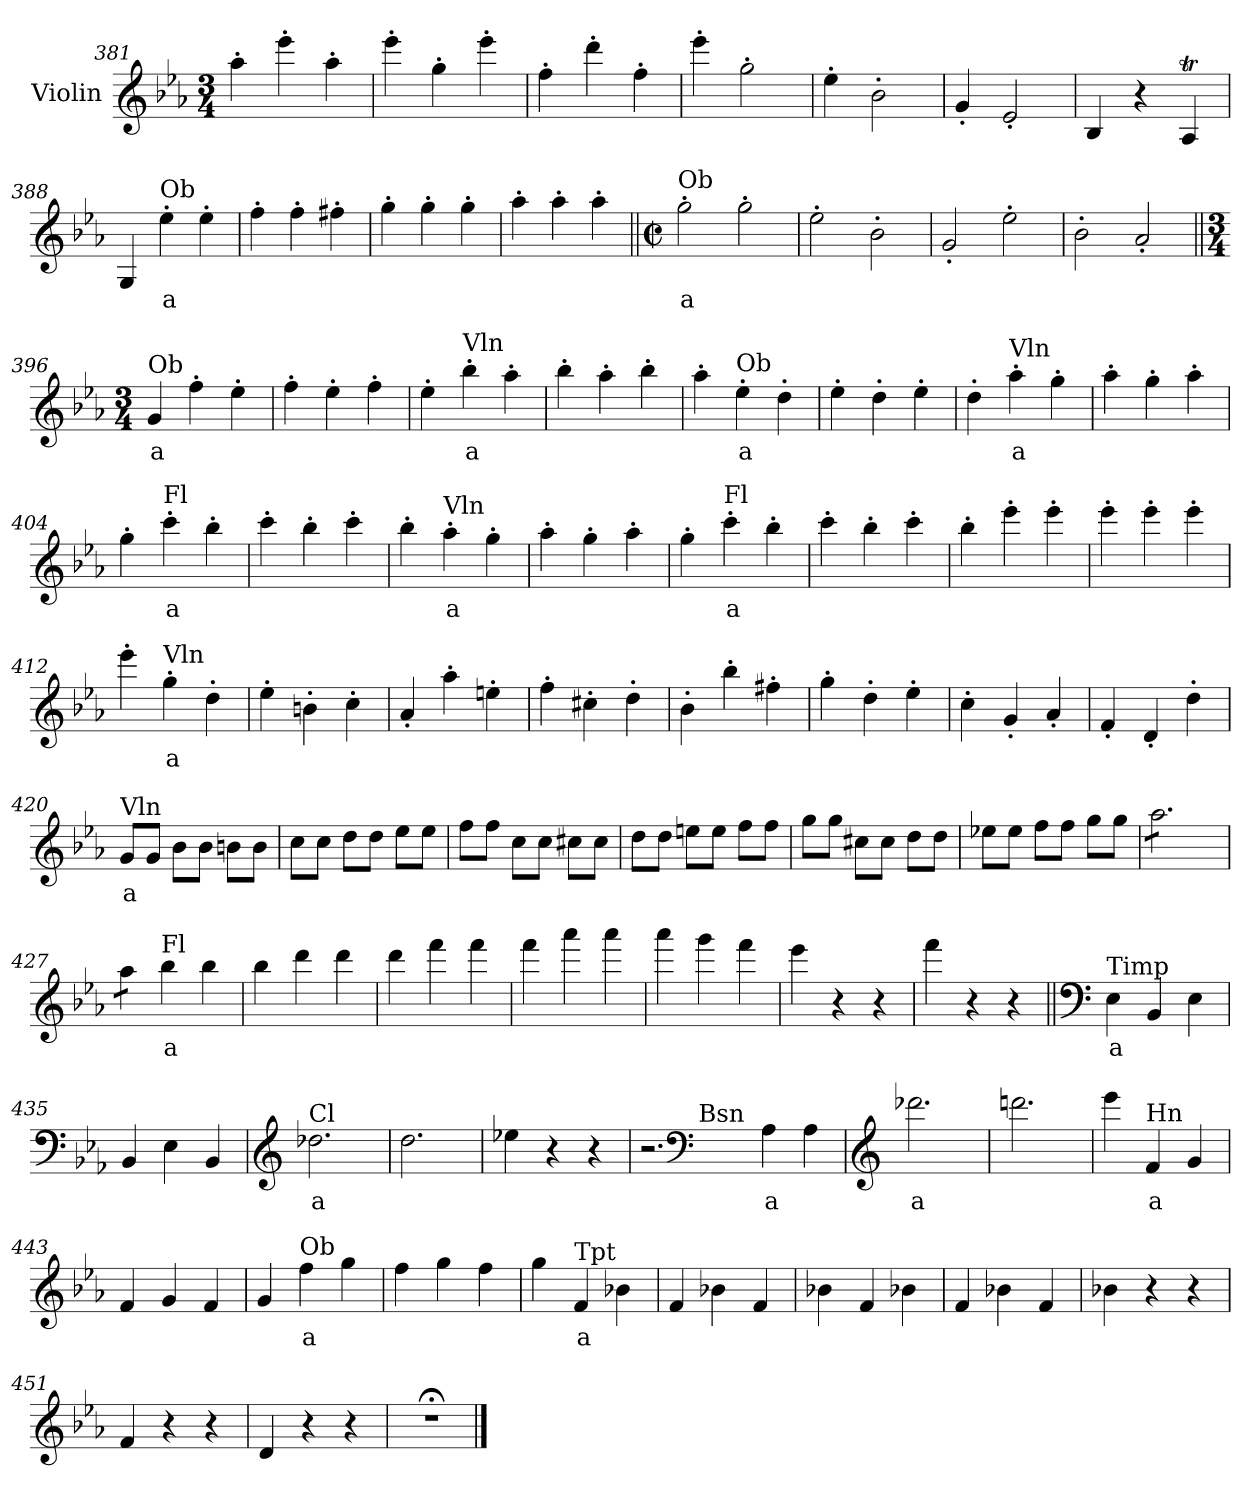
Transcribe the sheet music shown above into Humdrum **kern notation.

**kern	**text
*part1	*part1
*staff1	*staff1
*I"Violin	*
*I'Vln	*
*clefG2	*
*k[b-e-a-]	*
*M3/4	*
=381	=381
4aa-'	.
4eee-'	.
4aa-'	.
=382	=382
4eee-'	.
4gg'	.
4eee-'	.
=383	=383
4ff'	.
4ddd'	.
4ff'	.
=384	=384
4eee-'\	.
2gg'	.
=385	=385
4ee-'	.
2b-'	.
=386	=386
4g'	.
2e-'	.
=387	=387
4B-	.
4r	.
4A-T	.
!!LO:PB:g=z
=388	=388
4G	.
!LO:TX:a:t=Ob	!
!	!LO:LY:b:color=#FF0000
4ee-'	a
4ee-'	.
=389	=389
4ff'	.
4ff'	.
4ff#X'	.
=390	=390
4gg'	.
4gg'	.
4gg'	.
=391	=391
4aa-'	.
4aa-'	.
4aa-'	.
=392||	=392||
*M2/2	*
*met(c|)	*
!LO:TX:a:t=Ob	!
!	!LO:LY:b:color=#FF0000
2gg'	a
2gg'	.
=393	=393
2ee-'	.
2b-'	.
=394	=394
2g'	.
2ee-'	.
=395	=395
2b-'	.
2a-'	.
=396||	=396||
*M3/4	*
!LO:TX:a:t=Ob	!
!	!LO:LY:b:color=#FF0000
4g	a
4ff'	.
4ee-'	.
=397	=397
4ff'	.
4ee-'	.
4ff'	.
=398	=398
4ee-'	.
!LO:TX:a:t=Vln	!
!	!LO:LY:b:color=#FF0000
4bb-'	a
4aa-'	.
=399	=399
4bb-'	.
4aa-'	.
4bb-'	.
=400	=400
4aa-'	.
!LO:TX:a:t=Ob	!
!	!LO:LY:b:color=#FF0000
4ee-'	a
4dd'	.
!!LO:PB:g=z
=401	=401
4ee-'	.
4dd'	.
4ee-'	.
=402	=402
4dd'	.
!LO:TX:a:t=Vln	!
!	!LO:LY:b:color=#FF0000
4aa-'	a
4gg'	.
=403	=403
4aa-'	.
4gg'	.
4aa-'	.
=404	=404
4gg'	.
!LO:TX:a:t=Fl	!
!	!LO:LY:b:color=#FF0000
4ccc'	a
4bb-'	.
=405	=405
4ccc'	.
4bb-'	.
4ccc'	.
=406	=406
4bb-'	.
!LO:TX:a:t=Vln	!
!	!LO:LY:b:color=#FF0000
4aa-'	a
4gg'	.
=407	=407
4aa-'	.
4gg'	.
4aa-'	.
=408	=408
4gg'	.
!LO:TX:a:t=Fl	!
!	!LO:LY:b:color=#FF0000
4ccc'	a
4bb-'	.
=409	=409
4ccc'	.
4bb-'	.
4ccc'	.
=410	=410
4bb-'	.
4eee-'	.
4eee-'	.
=411	=411
4eee-'	.
4eee-'	.
4eee-'	.
=412	=412
4eee-'	.
!LO:TX:a:t=Vln	!
!	!LO:LY:b:color=#FF0000
4gg'	a
4dd'	.
!!LO:PB:g=z
=413	=413
4ee-'	.
4bn'	.
4cc'	.
=414	=414
4a-'	.
4aa-'	.
4een'	.
=415	=415
4ff'	.
4cc#X'	.
4dd'	.
=416	=416
4b-'	.
4bb-'	.
4ff#X'	.
=417	=417
4gg'	.
4dd'	.
4ee-'	.
=418	=418
4cc'	.
4g'	.
4a-'	.
=419	=419
4f'	.
4d'	.
4dd'	.
=420	=420
!LO:TX:a:t=Vln	!
!	!LO:LY:b:color=#FF0000
8g/L	a
8g/J	.
8b-\L	.
8b-\J	.
8bn\L	.
8b\J	.
!!LO:PB:g=z
=421	=421
8cc\L	.
8cc\J	.
8dd\L	.
8dd\J	.
8ee-\L	.
8ee-\J	.
=422	=422
8ff\L	.
8ff\J	.
8cc\L	.
8cc\J	.
8cc#X\L	.
8cc#\J	.
=423	=423
8dd\L	.
8dd\J	.
8een\L	.
8ee\J	.
8ff\L	.
8ff\J	.
=424	=424
8gg\L	.
8gg\J	.
8cc#X\L	.
8cc#\J	.
8dd\L	.
8dd\J	.
=425	=425
8ee-X\L	.
8ee-\J	.
8ff\L	.
8ff\J	.
8gg\L	.
8gg\J	.
=426	=426
*tremolo	*
8aa-L	.
8aa-	.
8aa-	.
8aa-	.
8aa-	.
8aa-J	.
=427	=427
8aa-L	.
8aa-J	.
*Xtremolo	*
!LO:TX:a:t=Fl	!
!	!LO:LY:b:color=#FF0000
4bb-	a
4bb-	.
=428	=428
4bb-	.
4ddd	.
4ddd	.
=429	=429
4ddd	.
4fff	.
4fff	.
=430	=430
4fff	.
4aaa-	.
4aaa-	.
!!LO:PB:g=z
=431	=431
4aaa-	.
4ggg	.
4fff	.
=432	=432
4eee-	.
4r	.
4r	.
=433	=433
4fff	.
4r	.
4r	.
=434||	=434||
*clefF4	*
!LO:TX:a:t=Timp	!
!	!LO:LY:b:color=#FF0000
4E-	a
4BB-	.
4E-	.
=435	=435
4BB-	.
4E-	.
4BB-	.
=436	=436
*clefG2	*
!LO:TX:a:t=Cl	!
!	!LO:LY:b:color=#FF0000
2.dd-X	a
=437	=437
2.dd	.
=438	=438
4ee-X	.
4r	.
4r	.
=439	=439
*^	*
2.r	4ryy	.
*clefF4	*	*
!	!LO:TX:a:t=Bsn	!
.	1ryy	.
!	!	!LO:LY:b:color=#FF0000
4A-	.	a
4A-	.	.
*v	*v	*
=440	=440
*clefG2	*
*^	*
!LO:TX:a:t=Fl	!	!
!	!	!LO:LY:b:color=#FF0000
*v	*v	*
2.ddd-X	a
=441	=441
2.dddn	.
=442	=442
4eee-	.
!LO:TX:a:t=Hn	!
!	!LO:LY:b:color=#FF0000
4f	a
4g	.
=443	=443
4f	.
4g	.
4f	.
=444	=444
4g	.
!LO:TX:a:t=Ob	!
!	!LO:LY:b:color=#FF0000
4ff	a
4gg	.
!!LO:PB:g=z
=445	=445
4ff	.
4gg	.
4ff	.
=446	=446
4gg	.
!LO:TX:a:t=Tpt	!
!	!LO:LY:b:color=#FF0000
4f	a
4b-X	.
=447	=447
4f	.
4b-X	.
4f	.
=448	=448
4b-X	.
4f	.
4b-X	.
=449	=449
4f	.
4b-X	.
4f	.
=450	=450
4b-X	.
4r	.
4r	.
=451	=451
4f	.
4r	.
4r	.
=452	=452
4d	.
4r	.
4r	.
=453	=453
2.r;<	.
==	==
*-	*-
